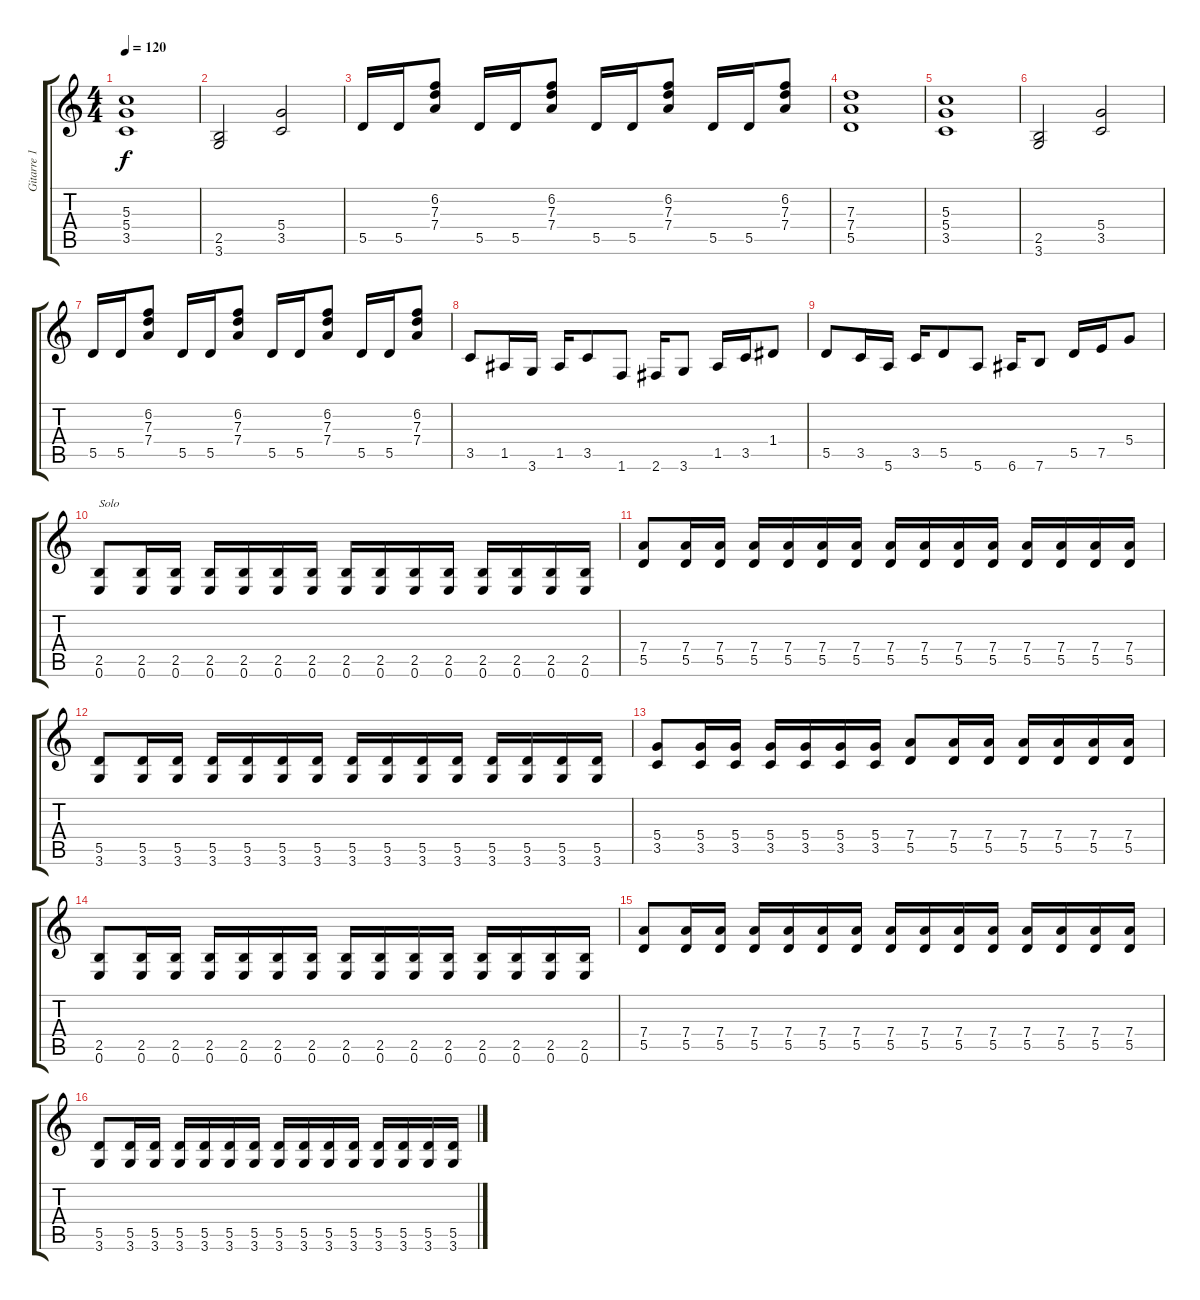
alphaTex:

\track ("Gitarre 1" "Gitarre 1") {instrument distortionguitar}
\staff {score tabs}
\tuning (E4 B3 G3 D3 A2 E2) {hide}
\ts (4 4)
\tempo 120
\clef g2
\ks c
(5.3 5.4 3.5).1{dy f} |
(2.5 3.6).2 (5.4 3.5).2 |
5.5.16 5.5.16 (6.2 7.3 7.4).8 5.5.16 5.5.16 (6.2 7.3 7.4).8 5.5.16 5.5.16 (6.2 7.3 7.4).8 5.5.16 5.5.16 (6.2 7.3 7.4).8 |
(7.3 7.4 5.5).1 |
(5.3 5.4 3.5).1 |
(2.5 3.6).2 (5.4 3.5).2 |
5.5.16 5.5.16 (6.2 7.3 7.4).8 5.5.16 5.5.16 (6.2 7.3 7.4).8 5.5.16 5.5.16 (6.2 7.3 7.4).8 5.5.16 5.5.16 (6.2 7.3 7.4).8 |
3.5.8 1.5.16 3.6.16 1.5.16 3.5.8 1.6.8 2.6.16 3.6.8 1.5.16 3.5.16 1.4.8 |
5.5.8 3.5.16 5.6.16 3.5.16 5.5.8 5.6.8 6.6.16 7.6.8 5.5.16 7.5.16 5.4.8 |
(2.5 0.6).8{txt "Solo"} (2.5 0.6).16 (2.5 0.6).16 (2.5 0.6).16 (2.5 0.6).16 (2.5 0.6).16 (2.5 0.6).16 (2.5 0.6).16 (2.5 0.6).16 (2.5 0.6).16 (2.5 0.6).16 (2.5 0.6).16 (2.5 0.6).16 (2.5 0.6).16 (2.5 0.6).16 |
(7.4 5.5).8 (7.4 5.5).16 (7.4 5.5).16 (7.4 5.5).16 (7.4 5.5).16 (7.4 5.5).16 (7.4 5.5).16 (7.4 5.5).16 (7.4 5.5).16 (7.4 5.5).16 (7.4 5.5).16 (7.4 5.5).16 (7.4 5.5).16 (7.4 5.5).16 (7.4 5.5).16 |
(5.5 3.6).8 (5.5 3.6).16 (5.5 3.6).16 (5.5 3.6).16 (5.5 3.6).16 (5.5 3.6).16 (5.5 3.6).16 (5.5 3.6).16 (5.5 3.6).16 (5.5 3.6).16 (5.5 3.6).16 (5.5 3.6).16 (5.5 3.6).16 (5.5 3.6).16 (5.5 3.6).16 |
(5.4 3.5).8 (5.4 3.5).16 (5.4 3.5).16 (5.4 3.5).16 (5.4 3.5).16 (5.4 3.5).16 (5.4 3.5).16 (7.4 5.5).8 (7.4 5.5).16 (7.4 5.5).16 (7.4 5.5).16 (7.4 5.5).16 (7.4 5.5).16 (7.4 5.5).16 |
(2.5 0.6).8 (2.5 0.6).16 (2.5 0.6).16 (2.5 0.6).16 (2.5 0.6).16 (2.5 0.6).16 (2.5 0.6).16 (2.5 0.6).16 (2.5 0.6).16 (2.5 0.6).16 (2.5 0.6).16 (2.5 0.6).16 (2.5 0.6).16 (2.5 0.6).16 (2.5 0.6).16 |
(7.4 5.5).8 (7.4 5.5).16 (7.4 5.5).16 (7.4 5.5).16 (7.4 5.5).16 (7.4 5.5).16 (7.4 5.5).16 (7.4 5.5).16 (7.4 5.5).16 (7.4 5.5).16 (7.4 5.5).16 (7.4 5.5).16 (7.4 5.5).16 (7.4 5.5).16 (7.4 5.5).16 |
(5.5 3.6).8 (5.5 3.6).16 (5.5 3.6).16 (5.5 3.6).16 (5.5 3.6).16 (5.5 3.6).16 (5.5 3.6).16 (5.5 3.6).16 (5.5 3.6).16 (5.5 3.6).16 (5.5 3.6).16 (5.5 3.6).16 (5.5 3.6).16 (5.5 3.6).16 (5.5 3.6).16
